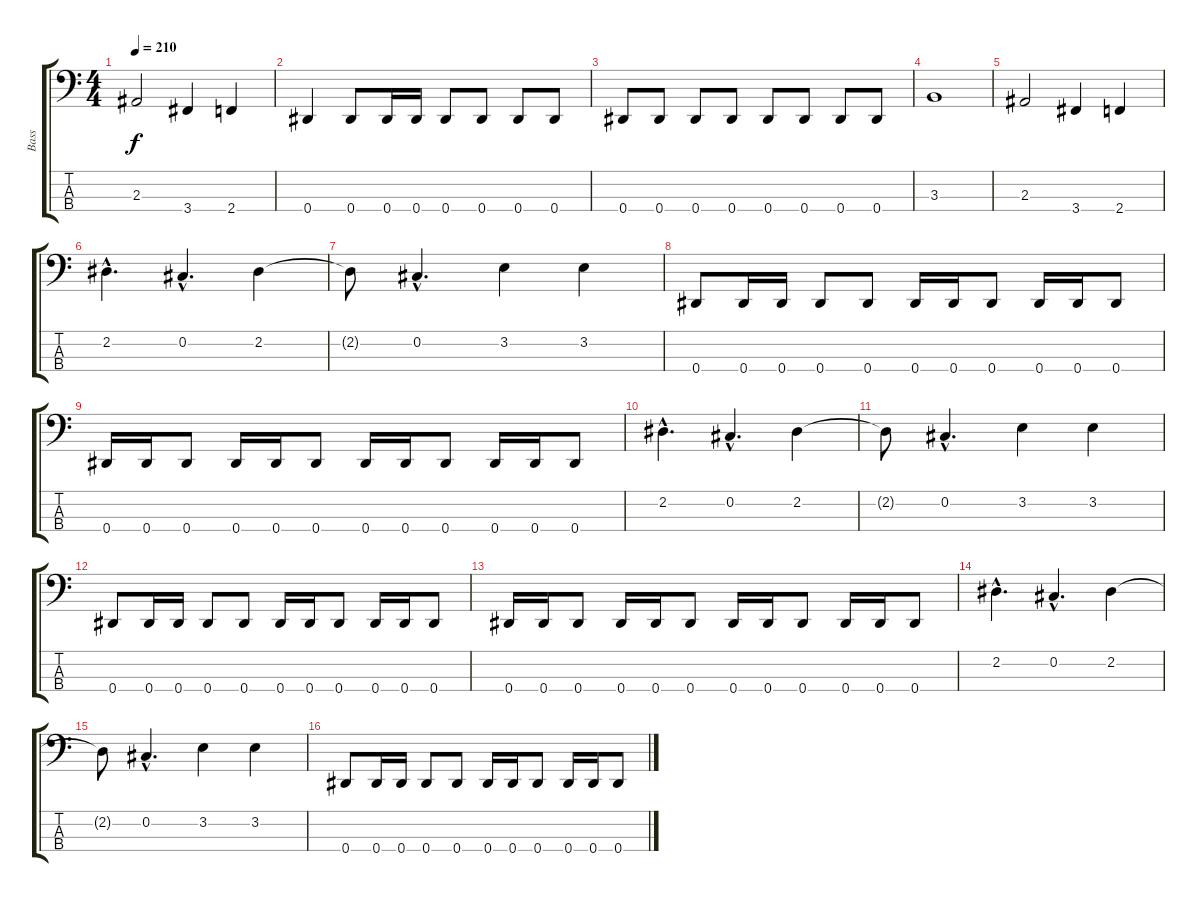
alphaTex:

\track ("Bass" "Bass") {instrument electricbasspick}
\staff {score tabs}
\tuning (Gb2 Db2 Ab1 Eb1) {hide}
\ts (4 4)
\tempo 210
\clef f4
\ks c
2.3.2{dy f} 3.4.4 2.4.4 |
0.4.4 0.4.8 0.4.16 0.4.16 0.4.8 0.4.8 0.4.8 0.4.8 |
0.4.8 0.4.8 0.4.8 0.4.8 0.4.8 0.4.8 0.4.8 0.4.8 |
3.3.1 |
2.3.2 3.4.4 2.4.4 |
2.2{hac}.4{d} 0.2{hac}.4{d} 2.2.4 |
2.2{t}.8 0.2{hac}.4{d} 3.2.4 3.2.4 |
0.4.8 0.4.16 0.4.16 0.4.8 0.4.8 0.4.16 0.4.16 0.4.8 0.4.16 0.4.16 0.4.8 |
0.4.16 0.4.16 0.4.8 0.4.16 0.4.16 0.4.8 0.4.16 0.4.16 0.4.8 0.4.16 0.4.16 0.4.8 |
2.2{hac}.4{d} 0.2{hac}.4{d} 2.2.4 |
2.2{t}.8 0.2{hac}.4{d} 3.2.4 3.2.4 |
0.4.8 0.4.16 0.4.16 0.4.8 0.4.8 0.4.16 0.4.16 0.4.8 0.4.16 0.4.16 0.4.8 |
0.4.16 0.4.16 0.4.8 0.4.16 0.4.16 0.4.8 0.4.16 0.4.16 0.4.8 0.4.16 0.4.16 0.4.8 |
2.2{hac}.4{d} 0.2{hac}.4{d} 2.2.4 |
2.2{t}.8 0.2{hac}.4{d} 3.2.4 3.2.4 |
0.4.8 0.4.16 0.4.16 0.4.8 0.4.8 0.4.16 0.4.16 0.4.8 0.4.16 0.4.16 0.4.8
